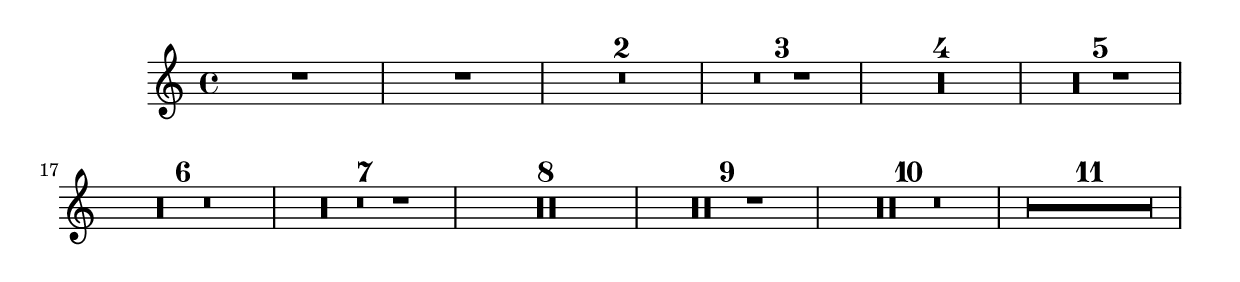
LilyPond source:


\version "2.11.51"

\header{
  texidoc="
If @code{Score.skipBars} is set,
the signs for four, two, and one measure rest are combined to
produce the graphical representation of rests for up to 10 bars.
The number of bars will be written above the sign.
"
}

thenotes =  \relative cis' {
  \set Score.skipBars = ##t
  \time 4/4
  R1 |
  R1*1 |
  R1*2 |
  R1*3 |
  R1*4 |
  R1*5 |
  R1*6 |
  R1*7 |
  R1*8 |
  R1*9 |
  R1*10 |
  R1*11 | 
}

<< \context Staff \thenotes

 >>


